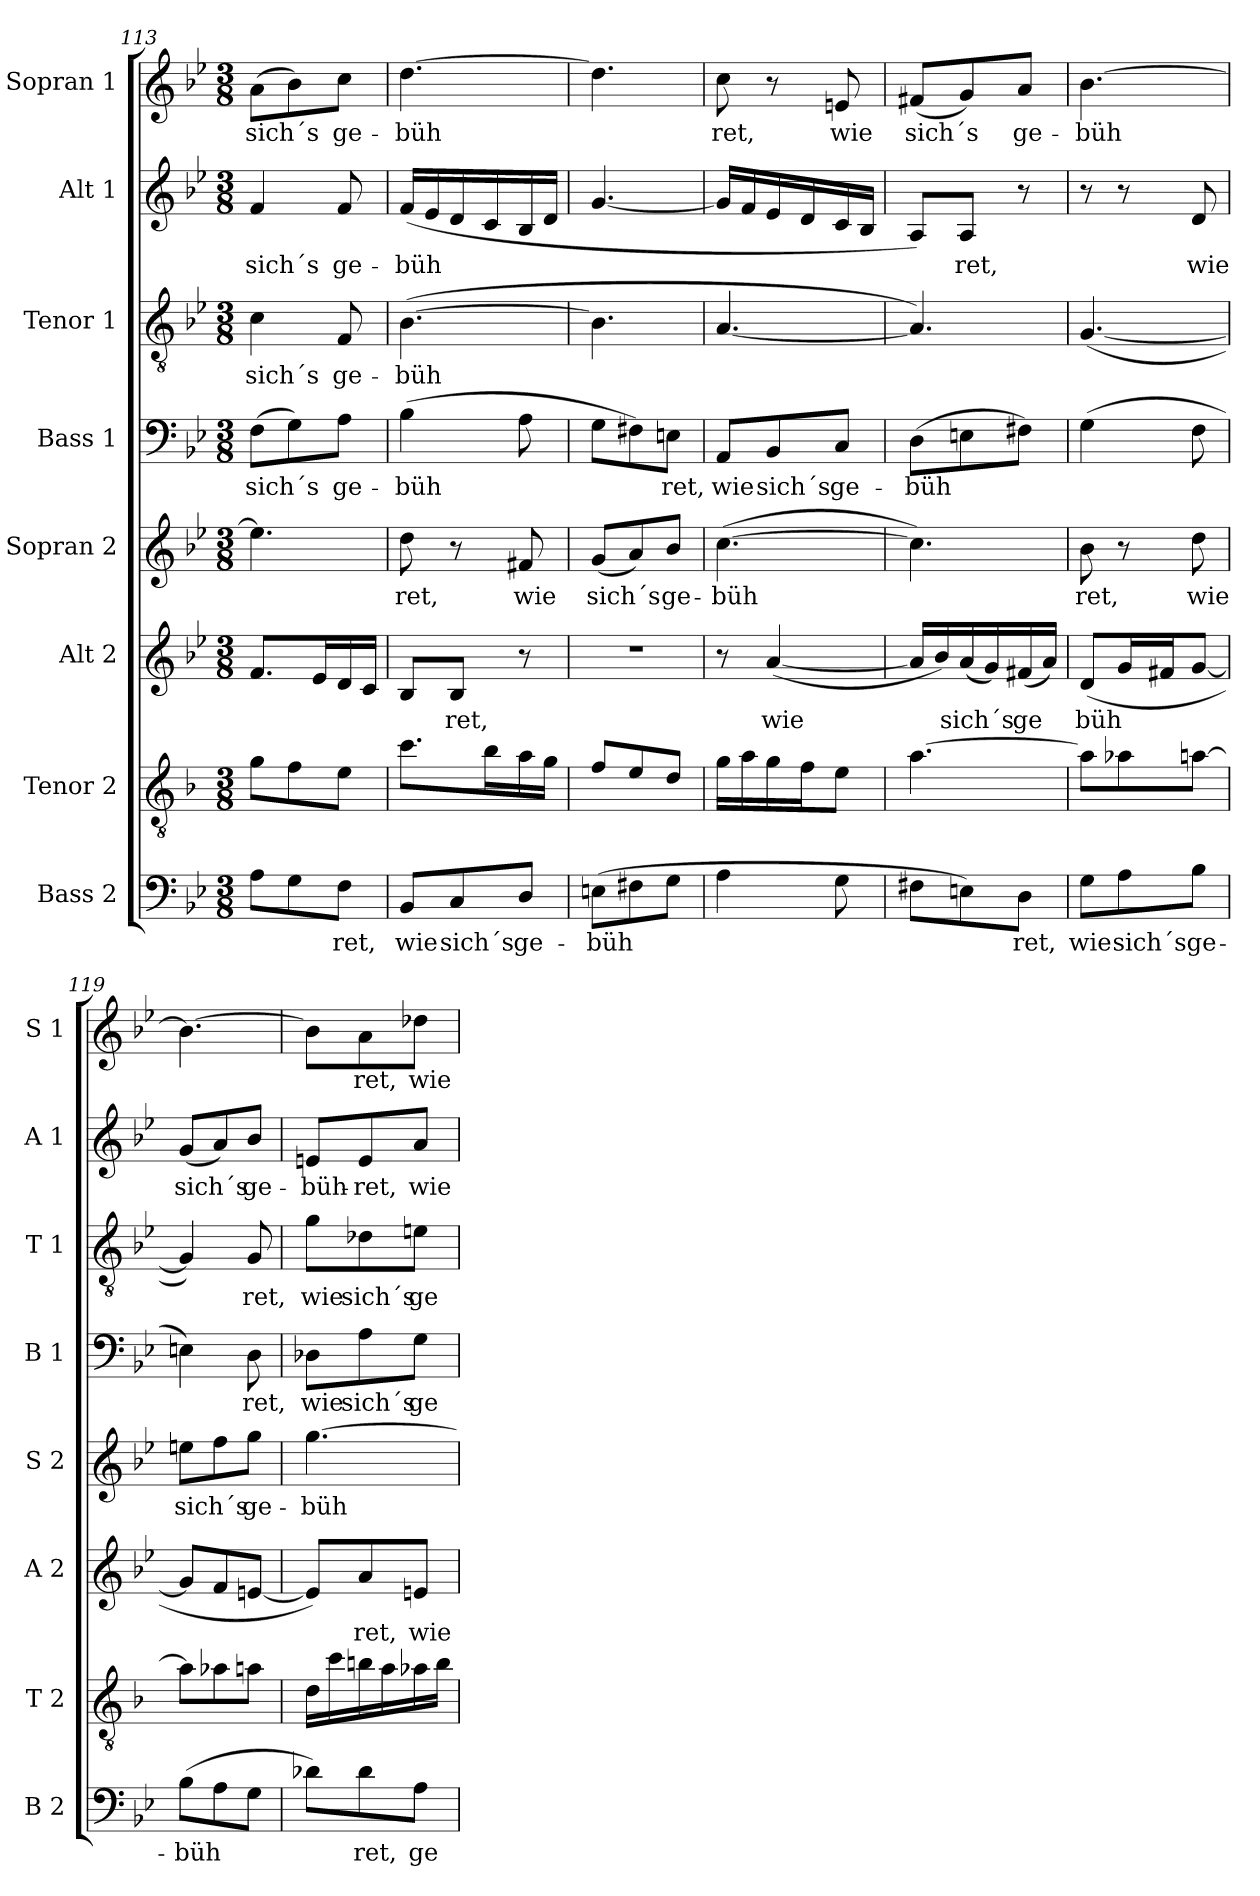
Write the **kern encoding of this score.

**kern	**text	**kern	**kern	**text	**kern	**text	**kern	**text	**kern	**text	**kern	**text	**kern	**text
*part8	*part8	*part7	*part6	*part6	*part5	*part5	*part4	*part4	*part3	*part3	*part2	*part2	*part1	*part1
*staff8	*staff8	*staff7	*staff6	*staff6	*staff5	*staff5	*staff4	*staff4	*staff3	*staff3	*staff2	*staff2	*staff1	*staff1
*I"Bass 2	*	*I"Tenor 2	*I"Alt 2	*	*I"Sopran 2	*	*I"Bass 1	*	*I"Tenor 1	*	*I"Alt 1	*	*I"Sopran 1	*
*I'B 2	*	*I'T 2	*I'A 2	*	*I'S 2	*	*I'B 1	*	*I'T 1	*	*I'A 1	*	*I'S 1	*
*clefF4	*	*clefGv2	*clefG2	*	*clefG2	*	*clefF4	*	*clefGv2	*	*clefG2	*	*clefG2	*
*	*	*ITrd4c7	*	*	*	*	*	*	*	*	*	*	*	*
*k[b-e-]	*	*k[b-e-]	*k[b-e-]	*	*k[b-e-]	*	*k[b-e-]	*	*k[b-e-]	*	*k[b-e-]	*	*k[b-e-]	*
*M3/8	*	*M3/8	*M3/8	*	*M3/8	*	*M3/8	*	*M3/8	*	*M3/8	*	*M3/8	*
=113	=113	=113	=113	=113	=113	=113	=113	=113	=113	=113	=113	=113	=113	=113
!	!	!	!	!	!	!	!	!LO:LY:b	!	!LO:LY:b	!	!LO:LY:b	!	!LO:LY:b
8A\L	.	8c\L	8.f/L	.	4.ee-\]	.	(8F\L	sich´s	4c\	sich´s	4f/	sich´s	(8a\L	sich´s
8G\	.	8B-\	.	.	.	.	8G\)	.	.	.	.	.	8b-\)	.
.	.	.	16e-/L	.	.	.	.	.	.	.	.	.	.	.
!	!LO:LY:b	!	!	!	!	!	!	!LO:LY:b	!	!LO:LY:b	!	!LO:LY:b	!	!LO:LY:b
8F\J	ret,	8A\J	16d/	.	.	.	8A\J	ge-	8F/	ge-	8f/	ge-	8cc\J	ge-
.	.	.	16c/JJ	.	.	.	.	.	.	.	.	.	.	.
=114	=114	=114	=114	=114	=114	=114	=114	=114	=114	=114	=114	=114	=114	=114
!	!LO:LY:b	!	!	!	!	!LO:LY:b	!	!LO:LY:b	!	!LO:LY:b	!	!LO:LY:b	!	!LO:LY:b
8BB-/L	wie	8.f\L	8B-/L	.	8dd\	ret,	(4B-\	büh	([4.B-\	büh	(16f/LL	büh	[4.dd\	büh
.	.	.	.	.	.	.	.	.	.	.	16e-/	.	.	.
!	!LO:LY:b	!	!	!LO:LY:b	!	!	!	!	!	!	!	!	!	!
8C/	sich´s	.	8B-/J	ret,	8r	.	.	.	.	.	16d/	.	.	.
.	.	16e-\L	.	.	.	.	.	.	.	.	16c/	.	.	.
!	!LO:LY:b	!	!	!	!	!LO:LY:b	!	!	!	!	!	!	!	!
8D/J	ge-	16d\	8r	.	8f#X/	wie	8A\	.	.	.	16B-/	.	.	.
.	.	16c\JJ	.	.	.	.	.	.	.	.	16d/JJ	.	.	.
=115	=115	=115	=115	=115	=115	=115	=115	=115	=115	=115	=115	=115	=115	=115
!	!LO:LY:b	!	!	!	!	!LO:LY:b	!	!	!	!	!	!	!	!
(8En\L	büh	8B-/L	4.r	.	(8g/L	sich´s	8G\L	.	4.B-\]	.	[4.g/	.	4.dd\]	.
8F#X\	.	8A/	.	.	8a/)	.	8F#X\)	.	.	.	.	.	.	.
!	!	!	!	!	!	!LO:LY:b	!	!LO:LY:b	!	!	!	!	!	!
8G\J	.	8G/J	.	.	8b-/J	ge-	8En\J	ret,	.	.	.	.	.	.
=116	=116	=116	=116	=116	=116	=116	=116	=116	=116	=116	=116	=116	=116	=116
!	!	!	!	!	!	!LO:LY:b	!	!LO:LY:b	!	!	!	!	!	!LO:LY:b
4A\	.	16c\LL	8r	.	([4.cc\	büh	8AA/L	wie	[4.A/	.	16g/LL]	.	8cc\	ret,
.	.	16d\	.	.	.	.	.	.	.	.	16f/	.	.	.
!	!	!	!	!LO:LY:b	!	!	!	!LO:LY:b	!	!	!	!	!	!
.	.	16c\	([4a/	wie	.	.	8BB-/	sich´s	.	.	16e-/	.	8r	.
.	.	16B-\J	.	.	.	.	.	.	.	.	16d/	.	.	.
!	!	!	!	!	!	!	!	!LO:LY:b	!	!	!	!	!	!LO:LY:b
8G\	.	8A\J	.	.	.	.	8C/J	ge-	.	.	16c/	.	8en/	wie
.	.	.	.	.	.	.	.	.	.	.	16B-/JJ	.	.	.
=117	=117	=117	=117	=117	=117	=117	=117	=117	=117	=117	=117	=117	=117	=117
!	!	!	!	!	!	!	!	!LO:LY:b	!	!	!	!	!	!LO:LY:b
8F#X\L	.	[4.d\	16a/LL]	.	4.cc\])	.	(8D\L	büh	4.A/])	.	8A/L)	.	(8f#X/L	sich´s
.	.	.	16b-/)	.	.	.	.	.	.	.	.	.	.	.
!	!	!	!	!LO:LY:b	!	!	!	!	!	!	!	!LO:LY:b	!	!
8En\)	.	.	(16a/	sich´s	.	.	8En\	.	.	.	8A/J	ret,	8g/)	.
.	.	.	16g/)	.	.	.	.	.	.	.	.	.	.	.
!	!LO:LY:b	!	!	!LO:LY:b	!	!	!	!	!	!	!	!	!	!LO:LY:b
8D\J	ret,	.	(16f#X/	ge	.	.	8F#X\J)	.	.	.	8r	.	8a/J	ge-
.	.	.	16a/JJ)	.	.	.	.	.	.	.	.	.	.	.
!!LO:PB:g=z
=118	=118	=118	=118	=118	=118	=118	=118	=118	=118	=118	=118	=118	=118	=118
!	!LO:LY:b	!	!	!LO:LY:b	!	!LO:LY:b	!	!	!	!	!	!	!	!LO:LY:b
8G\L	wie	8d\L]	(8d/L	büh	8b-\	ret,	(4G\	.	([4.G/	.	8r	.	[4.b-\	büh
!	!LO:LY:b	!	!	!	!	!	!	!	!	!	!	!	!	!
8A\	sich´s	8d-X\	16g/L	.	8r	.	.	.	.	.	8r	.	.	.
.	.	.	16f#X/J	.	.	.	.	.	.	.	.	.	.	.
!	!LO:LY:b	!	!	!	!	!LO:LY:b	!	!	!	!	!	!LO:LY:b	!	!
8B-\J	ge-	[8dn\J	[8g/J	.	8dd\	wie	8F\	.	.	.	8d/	wie	.	.
=119	=119	=119	=119	=119	=119	=119	=119	=119	=119	=119	=119	=119	=119	=119
!	!LO:LY:b	!	!	!	!	!LO:LY:b	!	!	!	!	!	!LO:LY:b	!	!
(8B-\L	büh	8d\L]	8g/L]	.	8een\L	sich´s	4En\)	.	4G/])	.	(8g/L	sich´s	4.b-\_	.
8A\	.	8d-X\	8f/	.	8ff\	.	.	.	.	.	8a/)	.	.	.
!	!	!	!	!	!	!LO:LY:b	!	!LO:LY:b	!	!LO:LY:b	!	!LO:LY:b	!	!
8G\J	.	8dn\J	[8en/J	.	8gg\J	ge-	8D\	ret,	8G/	ret,	8b-/J	ge-	.	.
=120	=120	=120	=120	=120	=120	=120	=120	=120	=120	=120	=120	=120	=120	=120
!	!	!	!	!	!	!LO:LY:b	!	!LO:LY:b	!	!LO:LY:b	!	!LO:LY:b	!	!
8d-X\L)	.	16G\LL	8e/L])	.	[4.gg\	büh	8D-X\L	wie	8g\L	wie	8en/L	büh-	8b-\L]	.
.	.	16f\	.	.	.	.	.	.	.	.	.	.	.	.
!	!LO:LY:b	!	!	!LO:LY:b	!	!	!	!LO:LY:b	!	!LO:LY:b	!	!LO:LY:b	!	!LO:LY:b
8d-\	ret,	16en\	8a/	ret,	.	.	8A\	sich´s	8d-X\	sich´s	8e/	ret,	8a\	ret,
.	.	16d\	.	.	.	.	.	.	.	.	.	.	.	.
!	!LO:LY:b	!	!	!LO:LY:b	!	!	!	!LO:LY:b	!	!LO:LY:b	!	!LO:LY:b	!	!LO:LY:b
8A\J	ge-	16d-X\	8en/J	wie	.	.	8G\J	ge-	8en\J	ge-	8a/J	wie	8dd-X\J	wie
.	.	16e\JJ	.	.	.	.	.	.	.	.	.	.	.	.
=	=	=	=	=	=	=	=	=	=	=	=	=	=	=
*-	*-	*-	*-	*-	*-	*-	*-	*-	*-	*-	*-	*-	*-	*-
